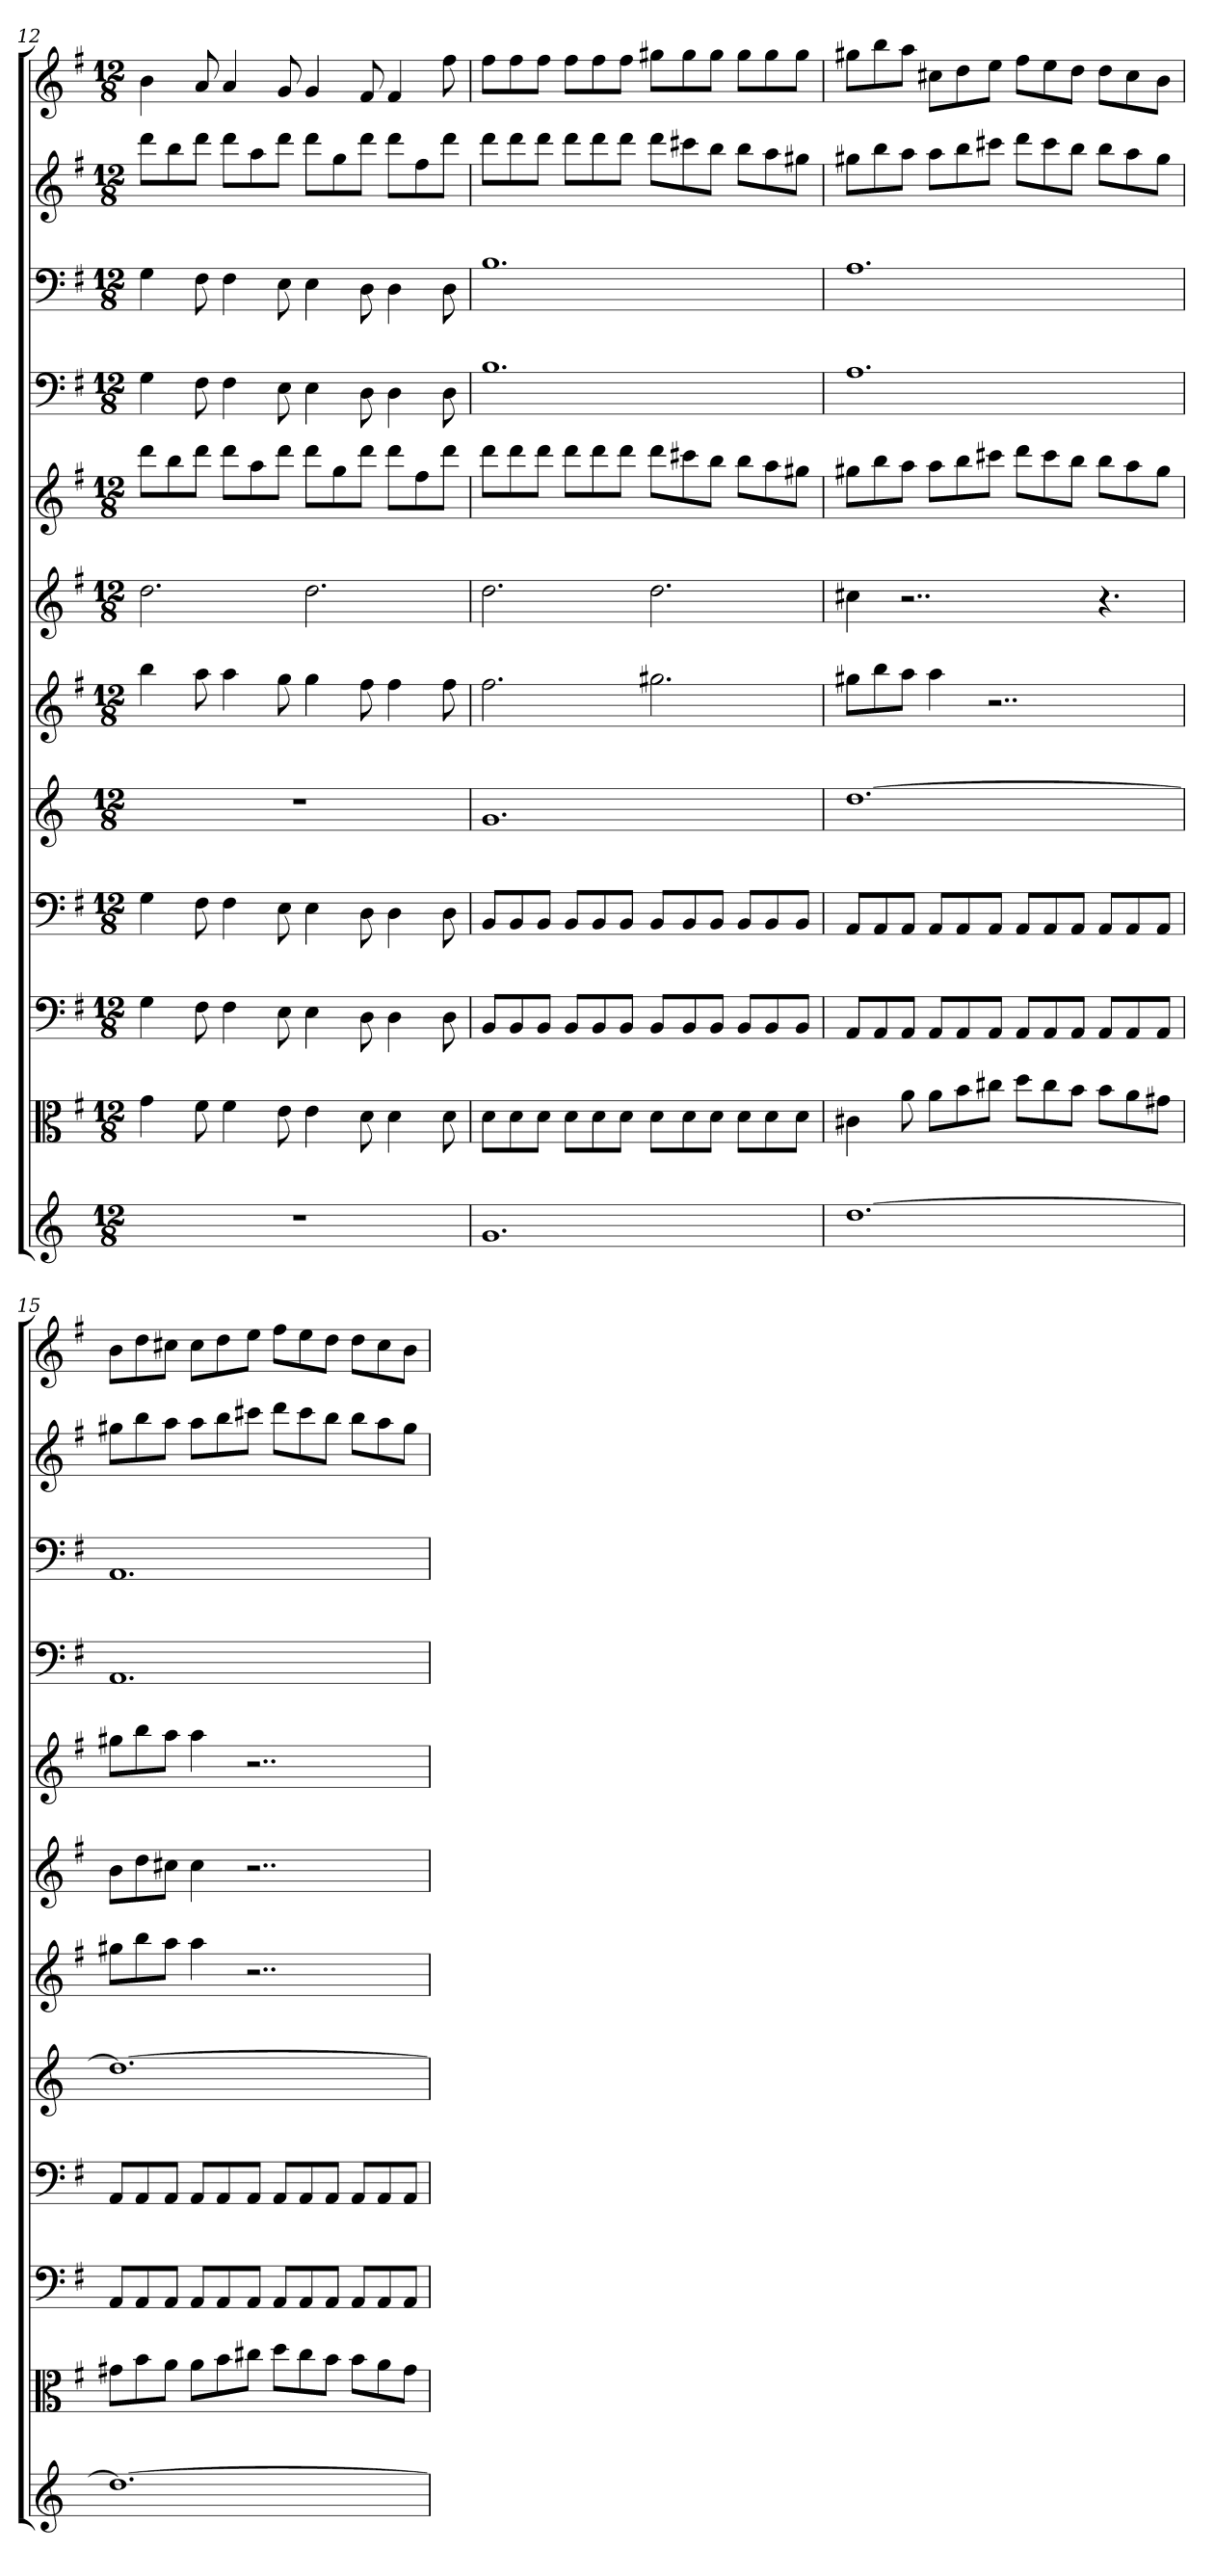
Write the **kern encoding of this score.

**kern	**kern	**kern	**kern	**kern	**kern	**kern	**kern	**kern	**kern	**kern	**kern
*part12	*part11	*part10	*part9	*part8	*part7	*part6	*part5	*part4	*part3	*part2	*part1
*staff12	*staff11	*staff10	*staff9	*staff8	*staff7	*staff6	*staff5	*staff4	*staff3	*staff2	*staff1
*	*clefC3	*clefF4	*clefF4	*	*	*	*	*clefF4	*clefF4	*	*
*k[]	*k[f#]	*k[f#]	*k[f#]	*k[]	*k[f#]	*k[f#]	*k[f#]	*k[f#]	*k[f#]	*k[f#]	*k[f#]
*M12/8	*M12/8	*M12/8	*M12/8	*M12/8	*M12/8	*M12/8	*M12/8	*M12/8	*M12/8	*M12/8	*M12/8
=12	=12	=12	=12	=12	=12	=12	=12	=12	=12	=12	=12
1.r	4g	4G	4G	1.r	4bb	2.dd	8dddL	4G	4G	8dddL	4b
.	.	.	.	.	.	.	8bb	.	.	8bb	.
.	8f#	8F#	8F#	.	8aa	.	8dddJ	8F#	8F#	8dddJ	8a
.	4f#	4F#	4F#	.	4aa	.	8dddL	4F#	4F#	8dddL	4a
.	.	.	.	.	.	.	8aa	.	.	8aa	.
.	8e	8E	8E	.	8gg	.	8dddJ	8E	8E	8dddJ	8g
.	4e	4E	4E	.	4gg	2.dd	8dddL	4E	4E	8dddL	4g
.	.	.	.	.	.	.	8gg	.	.	8gg	.
.	8d	8D	8D	.	8ff#	.	8dddJ	8D	8D	8dddJ	8f#
.	4d	4D	4D	.	4ff#	.	8dddL	4D	4D	8dddL	4f#
.	.	.	.	.	.	.	8ff#	.	.	8ff#	.
.	8d	8D	8D	.	8ff#	.	8dddJ	8D	8D	8dddJ	8ff#
=13	=13	=13	=13	=13	=13	=13	=13	=13	=13	=13	=13
1.g	8d\L	8BB/L	8BB/L	1.g	2.ff#	2.dd	8dddL	1.B	1.B	8dddL	8ff#L
.	8d\	8BB/	8BB/	.	.	.	8ddd	.	.	8ddd	8ff#
.	8d\J	8BB/J	8BB/J	.	.	.	8dddJ	.	.	8dddJ	8ff#J
.	8d\L	8BB/L	8BB/L	.	.	.	8dddL	.	.	8dddL	8ff#L
.	8d\	8BB/	8BB/	.	.	.	8ddd	.	.	8ddd	8ff#
.	8d\J	8BB/J	8BB/J	.	.	.	8dddJ	.	.	8dddJ	8ff#J
.	8d\L	8BB/L	8BB/L	.	2.gg#X	2.dd	8dddL	.	.	8dddL	8gg#XL
.	8d\	8BB/	8BB/	.	.	.	8ccc#X	.	.	8ccc#X	8gg#
.	8d\J	8BB/J	8BB/J	.	.	.	8bbJ	.	.	8bbJ	8gg#J
.	8d\L	8BB/L	8BB/L	.	.	.	8bbL	.	.	8bbL	8gg#L
.	8d\	8BB/	8BB/	.	.	.	8aa	.	.	8aa	8gg#
.	8d\J	8BB/J	8BB/J	.	.	.	8gg#XJ	.	.	8gg#XJ	8gg#J
=14	=14	=14	=14	=14	=14	=14	=14	=14	=14	=14	=14
[1.dd	4c#X	8AA/L	8AA/L	[1.dd	8gg#XL	4cc#X	8gg#XL	1.A	1.A	8gg#XL	8gg#XL
.	.	8AA/	8AA/	.	8bb	.	8bb	.	.	8bb	8bb
.	8a	8AA/J	8AA/J	.	8aaJ	2..r	8aaJ	.	.	8aaJ	8aaJ
.	8a\L	8AA/L	8AA/L	.	4aa	.	8aaL	.	.	8aaL	8cc#XL
.	8b\	8AA/	8AA/	.	.	.	8bb	.	.	8bb	8dd
.	8cc#X\J	8AA/J	8AA/J	.	2..r	.	8ccc#XJ	.	.	8ccc#XJ	8eeJ
.	8dd\L	8AA/L	8AA/L	.	.	.	8dddL	.	.	8dddL	8ff#L
.	8cc#\	8AA/	8AA/	.	.	.	8ccc#	.	.	8ccc#	8ee
.	8b\J	8AA/J	8AA/J	.	.	.	8bbJ	.	.	8bbJ	8ddJ
.	8b\L	8AA/L	8AA/L	.	.	4.r	8bbL	.	.	8bbL	8ddL
.	8a\	8AA/	8AA/	.	.	.	8aa	.	.	8aa	8cc#
.	8g#X\J	8AA/J	8AA/J	.	.	.	8gg#J	.	.	8gg#J	8bJ
=15	=15	=15	=15	=15	=15	=15	=15	=15	=15	=15	=15
1.dd_	8g#X\L	8AA/L	8AA/L	1.dd_	8gg#XL	8bL	8gg#XL	1.AA	1.AA	8gg#XL	8bL
.	8b\	8AA/	8AA/	.	8bb	8dd	8bb	.	.	8bb	8dd
.	8a\J	8AA/J	8AA/J	.	8aaJ	8cc#XJ	8aaJ	.	.	8aaJ	8cc#XJ
.	8a\L	8AA/L	8AA/L	.	4aa	4cc#	4aa	.	.	8aaL	8cc#L
.	8b\	8AA/	8AA/	.	.	.	.	.	.	8bb	8dd
.	8cc#X\J	8AA/J	8AA/J	.	2..r	2..r	2..r	.	.	8ccc#XJ	8eeJ
.	8dd\L	8AA/L	8AA/L	.	.	.	.	.	.	8dddL	8ff#L
.	8cc#\	8AA/	8AA/	.	.	.	.	.	.	8ccc#	8ee
.	8b\J	8AA/J	8AA/J	.	.	.	.	.	.	8bbJ	8ddJ
.	8b\L	8AA/L	8AA/L	.	.	.	.	.	.	8bbL	8ddL
.	8a\	8AA/	8AA/	.	.	.	.	.	.	8aa	8cc#
.	8g#\J	8AA/J	8AA/J	.	.	.	.	.	.	8gg#J	8bJ
=	=	=	=	=	=	=	=	=	=	=	=
*-	*-	*-	*-	*-	*-	*-	*-	*-	*-	*-	*-
